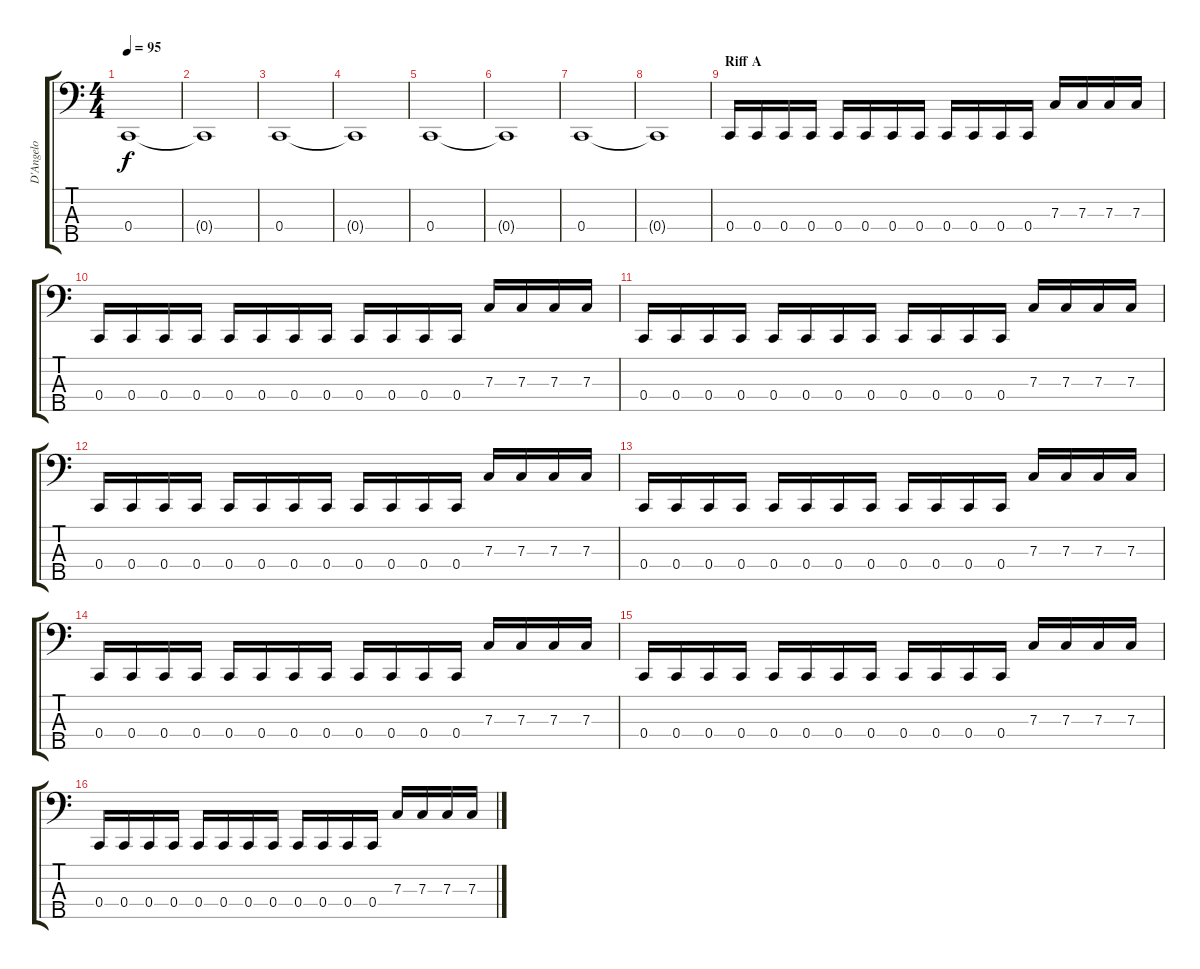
\track ("D'Angelo" "D'Angelo") {instrument electricbasspick}
\staff {score tabs}
\tuning (Eb2 Bb1 F1 C1 G0) {hide}
\ts (4 4)
\tempo 95
\clef f4
\ks c
0.4.1{dy f} |
0.4{t}.1 |
0.4.1 |
0.4{t}.1 |
0.4.1 |
0.4{t}.1 |
0.4.1 |
0.4{t}.1 |
\section ("" "Riff A")
0.4.16 0.4.16 0.4.16 0.4.16 0.4.16 0.4.16 0.4.16 0.4.16 0.4.16 0.4.16 0.4.16 0.4.16 7.3.16 7.3.16 7.3.16 7.3.16 |
0.4.16 0.4.16 0.4.16 0.4.16 0.4.16 0.4.16 0.4.16 0.4.16 0.4.16 0.4.16 0.4.16 0.4.16 7.3.16 7.3.16 7.3.16 7.3.16 |
0.4.16 0.4.16 0.4.16 0.4.16 0.4.16 0.4.16 0.4.16 0.4.16 0.4.16 0.4.16 0.4.16 0.4.16 7.3.16 7.3.16 7.3.16 7.3.16 |
0.4.16 0.4.16 0.4.16 0.4.16 0.4.16 0.4.16 0.4.16 0.4.16 0.4.16 0.4.16 0.4.16 0.4.16 7.3.16 7.3.16 7.3.16 7.3.16 |
0.4.16 0.4.16 0.4.16 0.4.16 0.4.16 0.4.16 0.4.16 0.4.16 0.4.16 0.4.16 0.4.16 0.4.16 7.3.16 7.3.16 7.3.16 7.3.16 |
0.4.16 0.4.16 0.4.16 0.4.16 0.4.16 0.4.16 0.4.16 0.4.16 0.4.16 0.4.16 0.4.16 0.4.16 7.3.16 7.3.16 7.3.16 7.3.16 |
0.4.16 0.4.16 0.4.16 0.4.16 0.4.16 0.4.16 0.4.16 0.4.16 0.4.16 0.4.16 0.4.16 0.4.16 7.3.16 7.3.16 7.3.16 7.3.16 |
0.4.16 0.4.16 0.4.16 0.4.16 0.4.16 0.4.16 0.4.16 0.4.16 0.4.16 0.4.16 0.4.16 0.4.16 7.3.16 7.3.16 7.3.16 7.3.16
